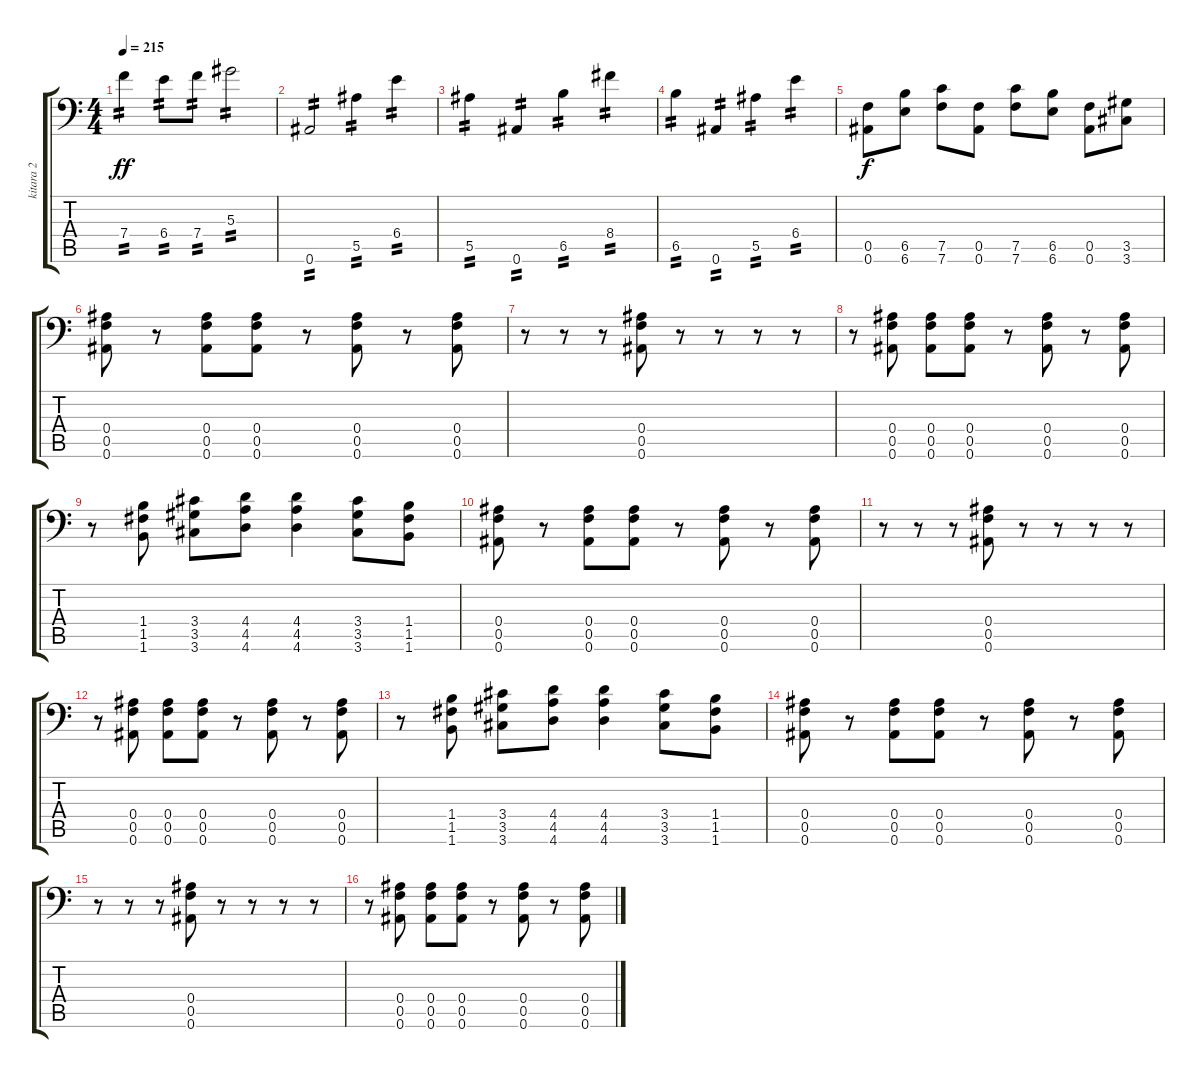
\track ("kitara 2" "kitara 2") {instrument distortionguitar}
\staff {score tabs}
\tuning (C4 G3 Eb3 Bb2 F2 Bb1) {hide}
\ts (4 4)
\tempo 215
\clef f4
\ks c
7.4.4{tp 2 dy ff} 6.4.8{tp 2} 7.4.8{tp 2} 5.3.2{tp 2} |
0.6.2{tp 2} 5.5.4{tp 2} 6.4.4{tp 2} |
5.5.4{tp 2} 0.6.4{tp 2} 6.5.4{tp 2} 8.4.4{tp 2} |
6.5.4{tp 2} 0.6.4{tp 2} 5.5.4{tp 2} 6.4.4{tp 2} |
(0.5 0.6).8{dy f} (6.5 6.6).8 (7.5 7.6).8 (0.5 0.6).8 (7.5 7.6).8 (6.5 6.6).8 (0.5 0.6).8 (3.5 3.6).8 |
(0.4 0.5 0.6).8 r.8 (0.4 0.5 0.6).8 (0.4 0.5 0.6).8 r.8 (0.4 0.5 0.6).8 r.8 (0.4 0.5 0.6).8 |
r.8 r.8 r.8 (0.4 0.5 0.6).8 r.8 r.8 r.8 r.8 |
r.8 (0.4 0.5 0.6).8 (0.4 0.5 0.6).8 (0.4 0.5 0.6).8 r.8 (0.4 0.5 0.6).8 r.8 (0.4 0.5 0.6).8 |
r.8 (1.4 1.5 1.6).8 (3.4 3.5 3.6).8 (4.4 4.5 4.6).8 (4.4 4.5 4.6).4 (3.4 3.5 3.6).8 (1.4 1.5 1.6).8 |
(0.4 0.5 0.6).8 r.8 (0.4 0.5 0.6).8 (0.4 0.5 0.6).8 r.8 (0.4 0.5 0.6).8 r.8 (0.4 0.5 0.6).8 |
r.8 r.8 r.8 (0.4 0.5 0.6).8 r.8 r.8 r.8 r.8 |
r.8 (0.4 0.5 0.6).8 (0.4 0.5 0.6).8 (0.4 0.5 0.6).8 r.8 (0.4 0.5 0.6).8 r.8 (0.4 0.5 0.6).8 |
r.8 (1.4 1.5 1.6).8 (3.4 3.5 3.6).8 (4.4 4.5 4.6).8 (4.4 4.5 4.6).4 (3.4 3.5 3.6).8 (1.4 1.5 1.6).8 |
(0.4 0.5 0.6).8 r.8 (0.4 0.5 0.6).8 (0.4 0.5 0.6).8 r.8 (0.4 0.5 0.6).8 r.8 (0.4 0.5 0.6).8 |
r.8 r.8 r.8 (0.4 0.5 0.6).8 r.8 r.8 r.8 r.8 |
r.8 (0.4 0.5 0.6).8 (0.4 0.5 0.6).8 (0.4 0.5 0.6).8 r.8 (0.4 0.5 0.6).8 r.8 (0.4 0.5 0.6).8
